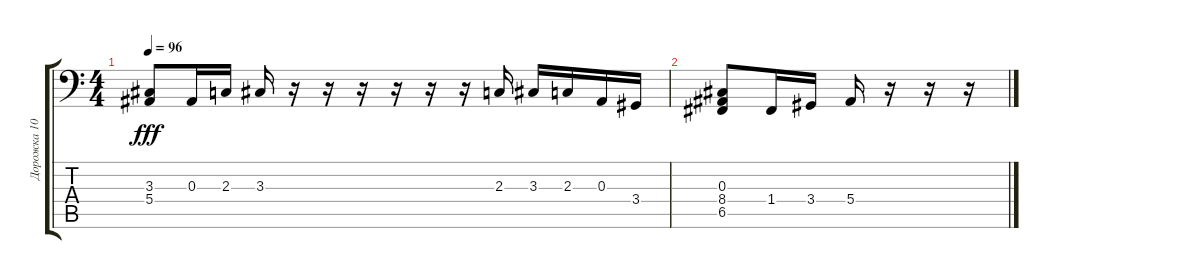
\track ("Дорожка 10" "Дорожка 10") {instrument stringensemble1}
\staff {score tabs}
\tuning (G3 D3 Bb2 F2 C2 F1) {hide}
\ts (4 4)
\tempo 96
\clef f4
\ks c
(3.3 5.4).8{dy fff} 0.3.16 2.3.16 3.3.16 r.16 r.16 r.16 r.16 r.16 r.16 2.3.16 3.3.16 2.3.16 0.3.16 3.4.16 |
(0.3 8.4 6.5).8 1.4.16 3.4.16 5.4.16 r.16 r.16 r.16
